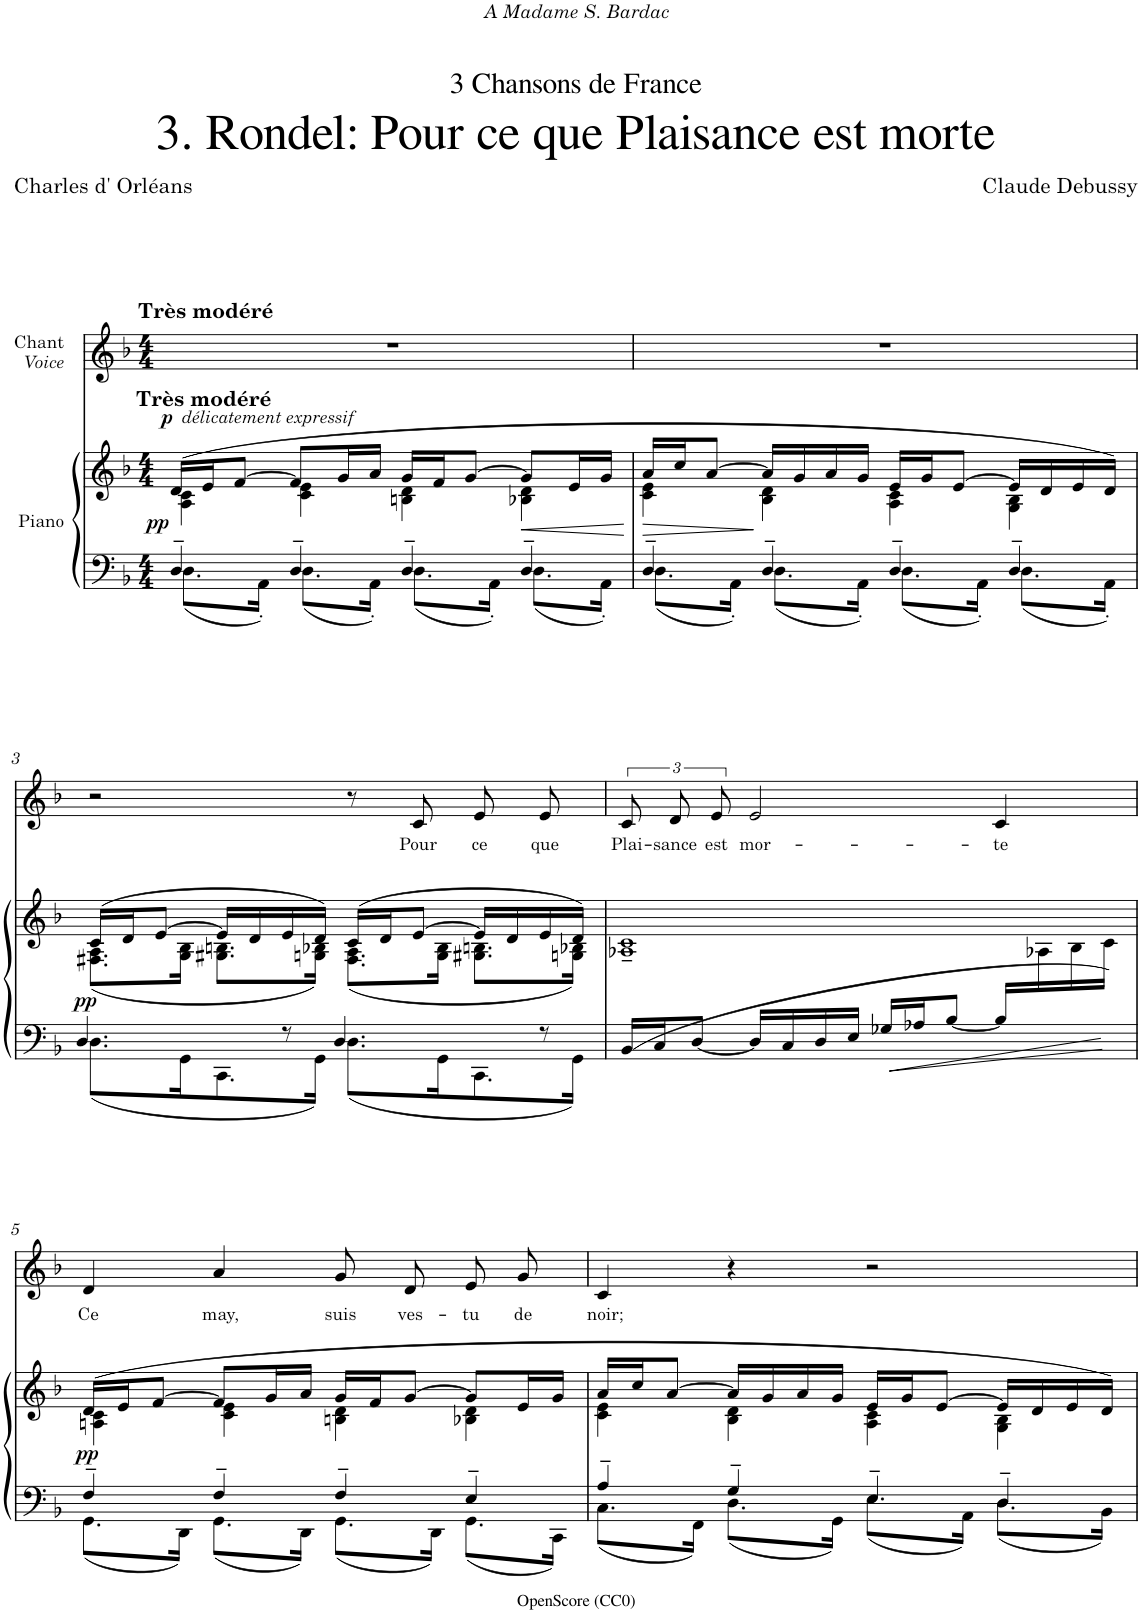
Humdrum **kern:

**kern	**kern	**dynam	**kern	**text
*part2	*part2	*part2	*part1	*part1
*staff3	*staff2	*staff2/3	*staff1	*staff1
*I"Piano	*	*	*I"Chant Voice	*
*I'Pno	*	*	*	*
*clefF4	*clefG2	*	*clefG2	*
*k[b-]	*k[b-]	*	*k[b-]	*
*M4/4	*M4/4	*	*M4/4	*
=1	=1	=1	=1	=1
*^	*^	*	*	*
!	!	!	!	!	!LO:TX:a:B:t=Très modéré	!
!	!	!LO:TX:a:B:t=Très modéré	!	!	!	!
!	!	!	!	!LO:DY:a=2	!	!
!	!	!	!	!LO:DY:n=1:a	!	!
!	!	!	!	!LO:DY:n=2:a	!	!
4D~/	8.D\L	(16d/LL	4A\ 4c\	pp p other-dynamics	1r	.
.	.	16e/J	.	.	.	.
.	.	[8f/J	.	.	.	.
.	16AA'\Jk	.	.	.	.	.
4D~/	8.D\L	8f/L]	4c\ 4e\	.	.	.
.	.	16g/L	.	.	.	.
.	16AA'\Jk	16a/JJ	.	.	.	.
4D~/	8.D\L	16g/LL	4Bn\ 4d\	.	.	.
.	.	16f/J	.	.	.	.
.	.	[8g/J	.	.	.	.
.	16AA'\Jk	.	.	.	.	.
!	!	!	!	!LO:HP:b	!	!
4D~/	8.D\L	8g/L]	4B-X\ 4d\	<	.	.
.	.	16e/L	.	.	.	.
.	16AA'\Jk	16g/JJ	.	.	.	.
*v	*v	*	*	*	*	*
*	*v	*v	*	*	*
.	.	[	.	.
=2	=2	=2	=2	=2
*^	*	*	*	*
!	!	!	!LO:HP:b	!	!
*	*	*^	*	*	*
4D~/	8.D\L	16a/LL	4c\ 4e\	>	1r	.
.	.	16cc/J	.	.	.	.
.	.	[8a/J	.	.	.	.
.	16AA'\Jk	.	.	.	.	.
4D~/	8.D\L	16a/LL]	4B-\ 4d\	]	.	.
.	.	16g/	.	.	.	.
.	.	16a/	.	.	.	.
.	16AA'\Jk	16g/JJ	.	.	.	.
4D~/	8.D\L	16e/LL	4A\ 4c\	.	.	.
.	.	16g/J	.	.	.	.
.	.	[8e/J	.	.	.	.
.	16AA'\Jk	.	.	.	.	.
4D~/	8.D\L	16e/LL]	4G\ 4B-\	.	.	.
.	.	16d/	.	.	.	.
.	.	16e/	.	.	.	.
.	16AA'\Jk	16d/JJ)	.	.	.	.
!!LO:LB:g=z
=3	=3	=3	=3	=3	=3	=3
!LO:N:head=solid	!	!	!	!LO:DY:b	!	!
4.D/	8.D\L	(16c/LL	(8.F#X\ 8.A\L	pp	2r	.
.	.	16d/J	.	.	.	.
.	.	[8e/J	.	.	.	.
.	16GG\K	.	16G\ 16B-\Jk	.	.	.
.	8.CC\	16e/LL]	8.G#X\ 8.Bn\L	.	.	.
.	.	16d/	.	.	.	.
8r	.	16e/	.	.	.	.
.	16GG\Jk	16d/JJ)	16Gn\ 16B-X\Jk)	.	.	.
4.D/	8.D\L	(16c/LL	(8.F#\ 8.A\L	.	8r	.
.	.	16d/J	.	.	.	.
!	!	!	!	!	!	!LO:LY:b
.	.	[8e/J	.	.	8c/	Pour
.	16GG\K	.	16G\ 16B-\Jk	.	.	.
!	!	!	!	!	!	!LO:LY:b
.	8.CC\	16e/LL]	8.G#X\ 8.Bn\L	.	8e/L	ce
.	.	16d/	.	.	.	.
!	!	!	!	!	!	!LO:LY:b
8r	.	16e/	.	.	8e/J	que
.	16GG\Jk	16d/JJ)	16Gn\ 16B-X\Jk)	.	.	.
=4	=4	=4	=4	=4	=4	=4
!	!	!	!	!	!	!LO:LY:b
*v	*v	*	*	*	*	*
(>16BB-/LL	1A-X~ 1c~	16ryy	.	12c/L	Plai-
*	*v	*v	*	*	*
16C/J	.	.	.	.
!	!	!	!	!LO:LY:b
.	.	.	12d/	-sance
[8D/J	.	.	.	.
!	!	!	!	!LO:LY:b
.	.	.	12e/J	est
!	!	!	!	!LO:LY:b
16D/LL]	.	.	2e/	mor-
16C/	.	.	.	.
16D/	.	.	.	.
16E/JJ	.	.	.	.
!	!	!LO:HP:b=2	!	!
16G-X/LL	.	<	.	.
16A-X/J	.	.	.	.
[8B-/J	.	.	.	.
!	!	!	!	!LO:LY:b
16B-/LL]	.	.	4c/	-te
*	*^	*	*	*
8.ryy	.	16A-X\	.	.	.
.	.	16B-\	.	.	.
.	.	16c\JJ)	[	.	.
!!LO:LB:g=z
=5	=5	=5	=5	=5	=5
*^	*	*	*	*	*
!	!	!	!	!LO:DY:b	!	!LO:LY:b
4F~/	8.GG\L	(16d/LL	4An\ 4c\	pp	4d/	Ce
.	.	16e/J	.	.	.	.
.	.	[8f/J	.	.	.	.
.	16DD\Jk	.	.	.	.	.
!	!	!	!	!	!	!LO:LY:b
4F~/	8.GG\L	8f/L]	4c\ 4e\	.	4a/	may,
.	.	16g/L	.	.	.	.
.	16DD\Jk	16a/JJ	.	.	.	.
!	!	!	!	!	!	!LO:LY:b
4F~/	8.GG\L	16g/LL	4Bn\ 4d\	.	8g/L	suis
.	.	16f/J	.	.	.	.
!	!	!	!	!	!	!LO:LY:b
.	.	[8g/J	.	.	8d/J	ves-
.	16DD\Jk	.	.	.	.	.
!	!	!	!	!	!	!LO:LY:b
4E~/	8.GG\L	8g/L]	4B-X\ 4d\	.	8e/L	-tu
!	!	!	!	!	!	!LO:LY:b
.	.	16e/L	.	.	8g/J	de
.	16CC\Jk	16g/JJ	.	.	.	.
=6	=6	=6	=6	=6	=6	=6
!	!	!	!	!	!	!LO:LY:b
4A~/	8.C\L	16a/LL	4c\ 4e\	.	4c/	noir;
.	.	16cc/J	.	.	.	.
.	.	[8a/J	.	.	.	.
.	16FF\Jk	.	.	.	.	.
4G~/	8.D\L	16a/LL]	4B-\ 4d\	.	4r	.
.	.	16g/	.	.	.	.
.	.	16a/	.	.	.	.
.	16GG\Jk	16g/JJ	.	.	.	.
!	!LO:N:head=solid	!	!	!	!	!
4E~/	8.E\L	16e/LL	4A\ 4c\	.	2r	.
.	.	16g/J	.	.	.	.
.	.	[8e/J	.	.	.	.
.	16AA\Jk	.	.	.	.	.
!	!LO:N:head=solid	!	!	!	!	!
4D~/	8.D\L	16e/LL]	4G\ 4B-\	.	.	.
.	.	16d/	.	.	.	.
.	.	16e/	.	.	.	.
.	16BB-\Jk	16d/JJ)	.	.	.	.
*v	*v	*	*	*	*	*
*	*v	*v	*	*	*
=	=	=	=	=
*-	*-	*-	*-	*-
